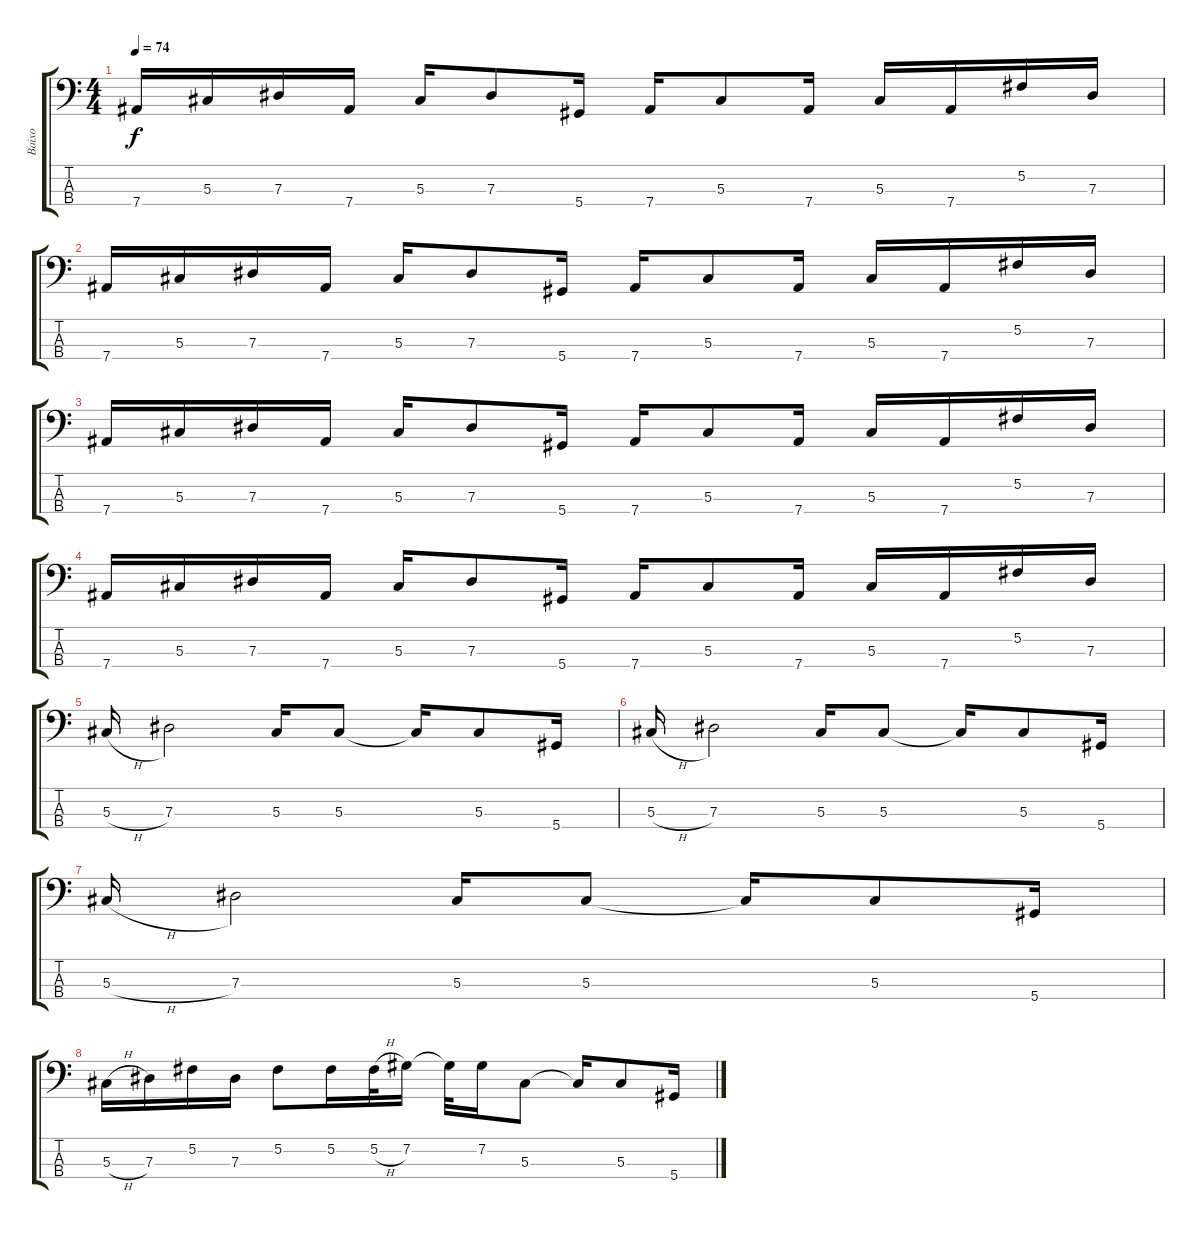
\track ("Baixo" "Baixo") {instrument electricbassfinger}
\staff {score tabs}
\tuning (Gb2 Db2 Ab1 Eb1) {hide}
\ts (4 4)
\tempo 74
\clef f4
\ks c
7.4.16{dy f} 5.3.16 7.3.16 7.4.16 5.3.16 7.3.8 5.4.16 7.4.16 5.3.8 7.4.16 5.3.16 7.4.16 5.2.16 7.3.16 |
7.4.16 5.3.16 7.3.16 7.4.16 5.3.16 7.3.8 5.4.16 7.4.16 5.3.8 7.4.16 5.3.16 7.4.16 5.2.16 7.3.16 |
7.4.16 5.3.16 7.3.16 7.4.16 5.3.16 7.3.8 5.4.16 7.4.16 5.3.8 7.4.16 5.3.16 7.4.16 5.2.16 7.3.16 |
7.4.16 5.3.16 7.3.16 7.4.16 5.3.16 7.3.8 5.4.16 7.4.16 5.3.8 7.4.16 5.3.16 7.4.16 5.2.16 7.3.16 |
5.3{h}.16 7.3.2 5.3.16 5.3.8 5.3{t}.16 5.3.8 5.4.16 |
5.3{h}.16 7.3.2 5.3.16 5.3.8 5.3{t}.16 5.3.8 5.4.16 |
5.3{h}.16 7.3.2 5.3.16 5.3.8 5.3{t}.16 5.3.8 5.4.16 |
5.3{h}.16 7.3.16 5.2.16 7.3.16 5.2.8 5.2.16 5.2{h}.32 7.2.16 7.2{t}.32 7.2.16 5.3.8 5.3{t}.16 5.3.8 5.4.16
